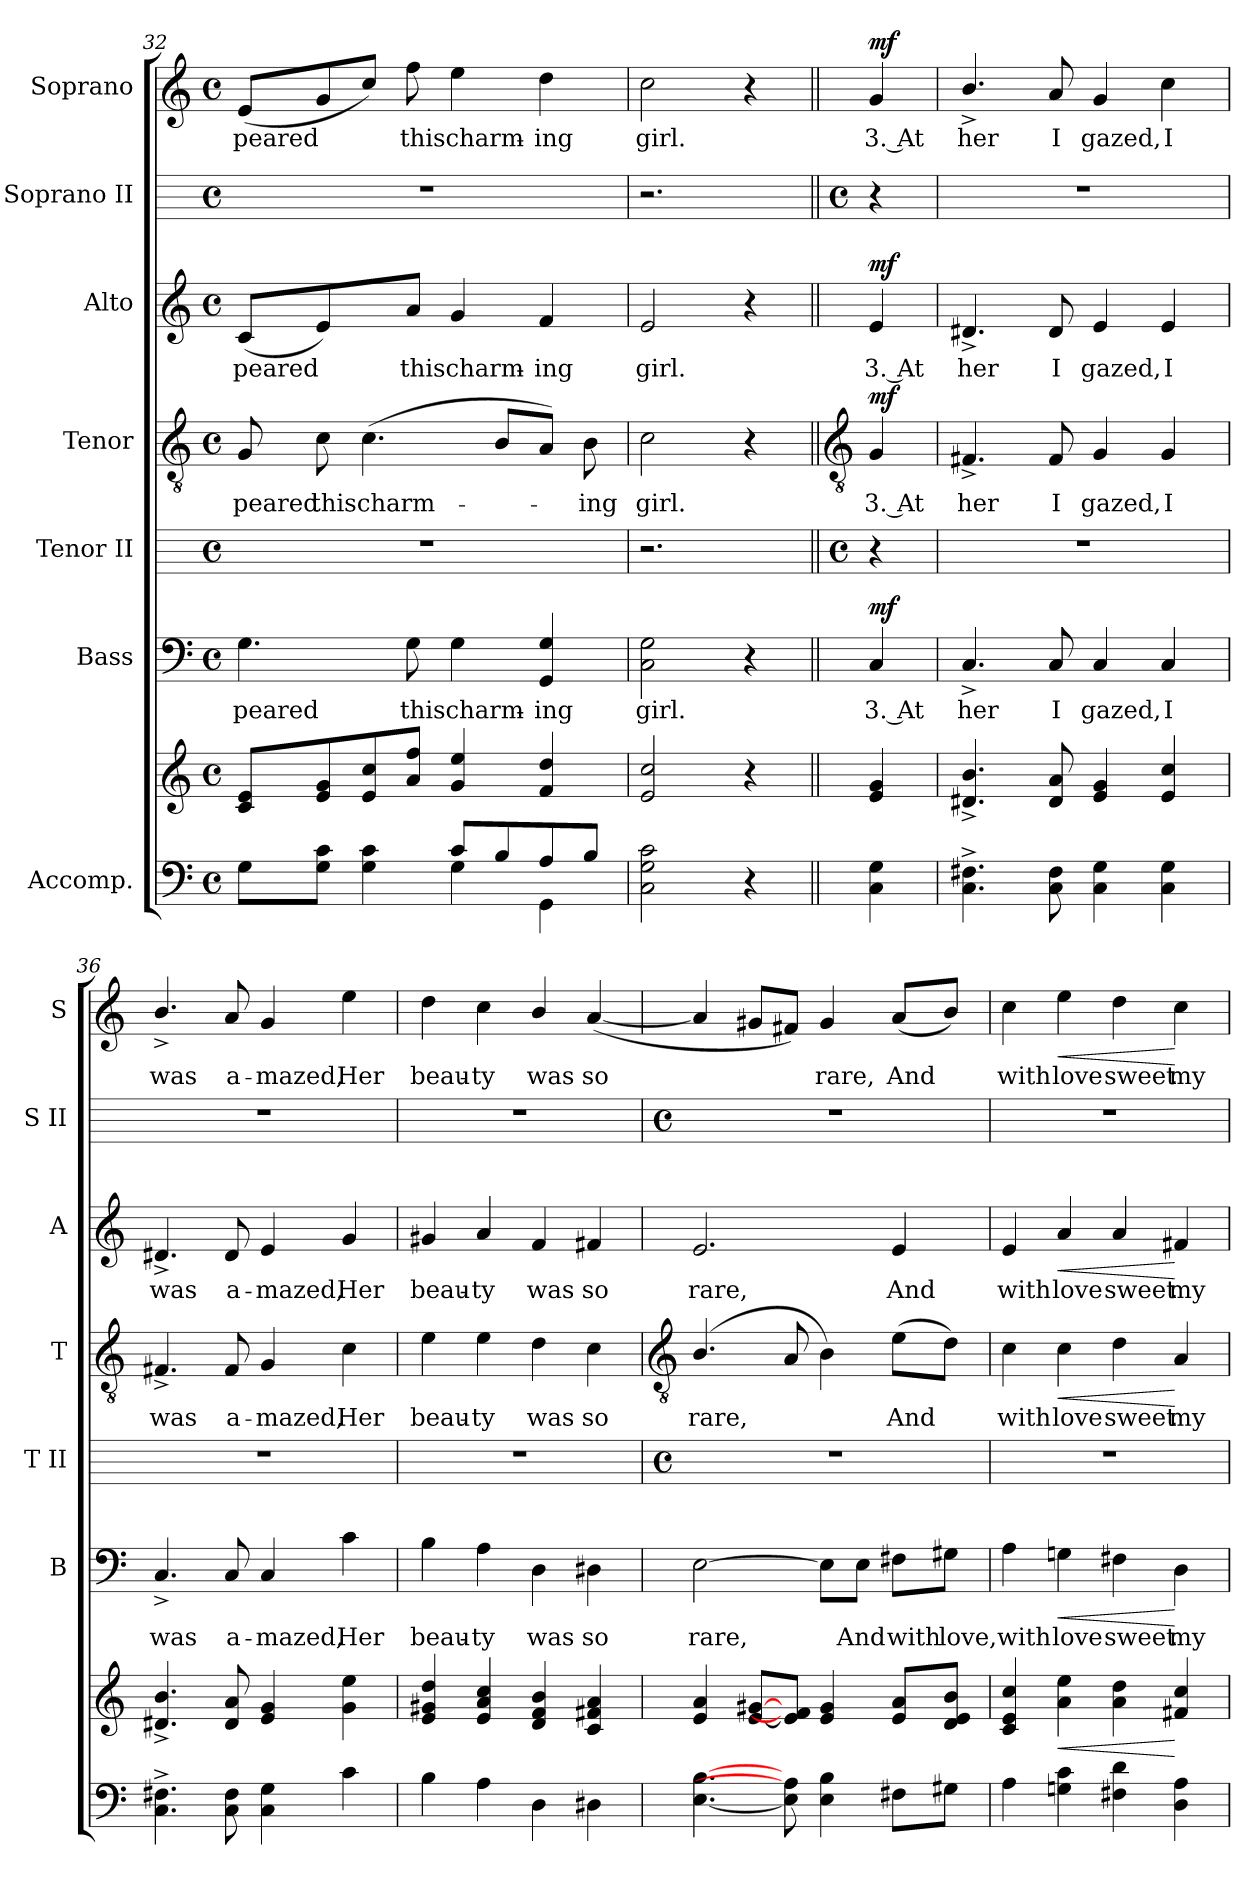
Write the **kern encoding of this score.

**kern	**kern	**dynam	**kern	**text	**dynam	**kern	**kern	**text	**dynam	**kern	**text	**dynam	**kern	**kern	**text	**dynam
*part7	*part7	*part7	*part6	*part6	*part6	*part5	*part4	*part4	*part4	*part3	*part3	*part3	*part2	*part1	*part1	*part1
*staff8	*staff7	*staff7/8	*staff6	*staff6	*staff6	*staff5	*staff4	*staff4	*staff4	*staff3	*staff3	*staff3	*staff2	*staff1	*staff1	*staff1
*I"Accomp.	*	*	*I"Bass	*	*	*I"Tenor II	*I"Tenor	*	*	*I"Alto	*	*	*I"Soprano II	*I"Soprano	*	*
*	*	*	*I'B	*	*	*I'T II	*I'T	*	*	*I'A	*	*	*I'S II	*I'S	*	*
*clefF4	*clefG2	*	*clefF4	*	*	*	*clefGv2	*	*	*clefG2	*	*	*	*clefG2	*	*
*k[]	*k[]	*	*k[]	*	*	*	*k[]	*	*	*k[]	*	*	*	*k[]	*	*
*C:	*C:	*	*C:	*	*	*	*C:	*	*	*C:	*	*	*	*C:	*	*
*M4/4	*M4/4	*	*M4/4	*	*	*M4/4	*M4/4	*	*	*M4/4	*	*	*M4/4	*M4/4	*	*
*met(c)	*met(c)	*	*met(c)	*	*	*met(c)	*met(c)	*	*	*met(c)	*	*	*met(c)	*met(c)	*	*
=32	=32	=32	=32	=32	=32	=32	=32	=32	=32	=32	=32	=32	=32	=32	=32	=32
*^	*^	*	*	*	*	*	*	*	*	*	*	*	*	*	*	*
!	!	!	!	!	!	!LO:LY:b	!	!	!	!LO:LY:b	!	!	!LO:LY:b	!	!	!	!LO:LY:b	!
2ryy	8GL	8c 8eL	1ryy	.	4.G	-peared	.	1r	8G	-peared	.	(<8cL	-peared	.	1r	(<8eL	-peared	.
!	!	!	!	!	!	!	!	!	!	!LO:LY:b	!	!	!	!	!	!	!	!
.	8G 8cJ	8e 8g	.	.	.	.	.	.	8c	this	.	4e)	.	.	.	8g	.	.
!	!	!	!	!	!	!	!	!	!	!LO:LY:b	!	!	!	!	!	!	!	!
.	4G 4c	8e 8cc	.	.	.	.	.	.	(<4.c	charm-	.	.	.	.	.	8ccJ)	.	.
!	!	!	!	!	!	!LO:LY:b	!	!	!	!	!	!	!LO:LY:b	!	!	!	!LO:LY:b	!
.	.	8a 8ffJ	.	.	8G	this	.	.	.	.	.	8aJ	this	.	.	8ff	this	.
!	!	!	!	!	!	!LO:LY:b	!	!	!	!	!	!	!LO:LY:b	!	!	!	!LO:LY:b	!
8c/L	4G	4g 4ee	.	.	4G	charm-	.	.	.	.	.	4g	charm-	.	.	4ee	charm-	.
8B/	.	.	.	.	.	.	.	.	8BL	.	.	.	.	.	.	.	.	.
!	!	!	!	!	!	!LO:LY:b	!	!	!	!	!	!	!LO:LY:b	!	!	!	!LO:LY:b	!
8A/	4GG\	4f 4dd	.	.	4GG 4G	-ing	.	.	8AJ)	.	.	4f	-ing	.	.	4dd	-ing	.
!	!	!	!	!	!	!	!	!	!	!LO:LY:b	!	!	!	!	!	!	!	!
8B/J	.	.	.	.	.	.	.	.	8B	ing	.	.	.	.	.	.	.	.
=33	=33	=33	=33	=33	=33	=33	=33	=33	=33	=33	=33	=33	=33	=33	=33	=33	=33	=33
!	!	!	!	!	!	!LO:LY:b	!	!	!	!LO:LY:b	!	!	!LO:LY:b	!	!	!	!LO:LY:b	!
2.ryy	2C 2G 2c	2e 2cc	2.ryy	.	2C 2G	girl.	.	2.r	2c	girl.	.	2e	girl.	.	2.r	2cc	girl.	.
.	4r	4r	.	.	4r	.	.	.	4r	.	.	4r	.	.	.	4r	.	.
*v	*v	*	*	*	*	*	*	*	*	*	*	*	*	*	*	*	*	*
*	*v	*v	*	*	*	*	*	*	*	*	*	*	*	*	*	*	*
!!LO:LB:g=z
=34||	=34||	=34||	=34||	=34||	=34||	=34||	=34||	=34||	=34||	=34||	=34||	=34||	=34||	=34||	=34||	=34||
*	*	*	*	*	*	*	*clefGv2	*	*	*	*	*	*	*	*	*
*	*	*	*	*	*	*M4/4	*	*	*	*	*	*	*M4/4	*	*	*
*	*	*	*	*	*	*met(c)	*	*	*	*	*	*	*met(c)	*	*	*
*^	*	*	*	*	*	*	*	*	*	*	*	*	*	*	*	*
!	!	!	!LO:DY:b=2	!	!LO:LY:b	!	!	!	!LO:LY:b	!	!	!LO:LY:b	!	!	!	!LO:LY:b	!
!	!	!	!LO:DY:n=1:b	!	!	!LO:DY:b	!	!	!	!LO:DY:b	!	!	!LO:DY:b	!	!	!	!LO:DY:b
*v	*v	*	*	*	*	*	*	*	*	*	*	*	*	*	*	*	*
4C 4G	4e 4g	mf mf	4C	3. At	mf	4r	4G	3. At	mf	4e	3. At	mf	4r	4g	3. At	mf
=35	=35	=35	=35	=35	=35	=35	=35	=35	=35	=35	=35	=35	=35	=35	=35	=35
!	!	!	!	!LO:LY:b	!	!	!	!LO:LY:b	!	!	!LO:LY:b	!	!	!	!LO:LY:b	!
4.C^ 4.F#X^	4.d#X/^ 4.b/^	.	4.C^	her	.	1r	4.F#X^	her	.	4.d#X^	her	.	1r	4.b^/	her	.
!	!	!	!	!LO:LY:b	!	!	!	!LO:LY:b	!	!	!LO:LY:b	!	!	!	!LO:LY:b	!
8C 8F#	8d# 8a	.	8C	I	.	.	8F#	I	.	8d#	I	.	.	8a	I	.
!	!	!	!	!LO:LY:b	!	!	!	!LO:LY:b	!	!	!LO:LY:b	!	!	!	!LO:LY:b	!
4C 4G	4e 4g	.	4C	gazed,	.	.	4G	gazed,	.	4e	gazed,	.	.	4g	gazed,	.
!	!	!	!	!LO:LY:b	!	!	!	!LO:LY:b	!	!	!LO:LY:b	!	!	!	!LO:LY:b	!
4C 4G	4e 4cc	.	4C	I	.	.	4G	I	.	4e	I	.	.	4cc	I	.
=36	=36	=36	=36	=36	=36	=36	=36	=36	=36	=36	=36	=36	=36	=36	=36	=36
!	!	!	!	!LO:LY:b	!	!	!	!LO:LY:b	!	!	!LO:LY:b	!	!	!	!LO:LY:b	!
4.C^ 4.F#X^	4.d#X/^ 4.b/^	.	4.C^	was	.	1r	4.F#X^	was	.	4.d#X^	was	.	1r	4.b^/	was	.
!	!	!	!	!LO:LY:b	!	!	!	!LO:LY:b	!	!	!LO:LY:b	!	!	!	!LO:LY:b	!
8C 8F#	8d# 8a	.	8C	a-	.	.	8F#	a-	.	8d#	a-	.	.	8a	a-	.
!	!	!	!	!LO:LY:b	!	!	!	!LO:LY:b	!	!	!LO:LY:b	!	!	!	!LO:LY:b	!
4C 4G	4e 4g	.	4C	-mazed,	.	.	4G	-mazed,	.	4e	-mazed,	.	.	4g	-mazed,	.
!	!	!	!	!LO:LY:b	!	!	!	!LO:LY:b	!	!	!LO:LY:b	!	!	!	!LO:LY:b	!
4c	4g 4ee	.	4c	Her	.	.	4c	Her	.	4g	Her	.	.	4ee	Her	.
=37	=37	=37	=37	=37	=37	=37	=37	=37	=37	=37	=37	=37	=37	=37	=37	=37
!	!	!	!	!LO:LY:b	!	!	!	!LO:LY:b	!	!	!LO:LY:b	!	!	!	!LO:LY:b	!
4B	4e 4g#X 4dd	.	4B	beau-	.	1r	4e	beau-	.	4g#X	beau-	.	1r	4dd	beau-	.
!	!	!	!	!LO:LY:b	!	!	!	!LO:LY:b	!	!	!LO:LY:b	!	!	!	!LO:LY:b	!
4A	4e 4a 4cc	.	4A	-ty	.	.	4e	-ty	.	4a	-ty	.	.	4cc	-ty	.
!	!	!	!	!LO:LY:b	!	!	!	!LO:LY:b	!	!	!LO:LY:b	!	!	!	!LO:LY:b	!
4D	4d/ 4f/ 4b/	.	4D	was	.	.	4d	was	.	4f	was	.	.	4b/	was	.
!	!	!	!	!LO:LY:b	!	!	!	!LO:LY:b	!	!	!LO:LY:b	!	!	!	!LO:LY:b	!
4D#X	4c 4f#X 4a	.	4D#X	so	.	.	4c	so	.	4f#X	so	.	.	(<[4a	so	.
!!LO:LB:g=z
=38	=38	=38	=38	=38	=38	=38	=38	=38	=38	=38	=38	=38	=38	=38	=38	=38
*	*	*	*	*	*	*	*clefGv2	*	*	*	*	*	*	*	*	*
*	*	*	*	*	*	*M4/4	*	*	*	*	*	*	*M4/4	*	*	*
*	*	*	*	*	*	*met(c)	*	*	*	*	*	*	*met(c)	*	*	*
!	!	!	!	!LO:LY:b	!	!	!	!LO:LY:b	!	!	!LO:LY:b	!	!	!	!	!
[4.E [4.B	4e 4a	.	[2E	rare,	.	1r	(<4.B/	rare,	.	2.e	rare,	.	1r	4a]	.	.
.	[8e [8g#XL	.	.	.	.	.	.	.	.	.	.	.	.	8g#XL	.	.
8E] 8A]	8e] 8f#]J	.	.	.	.	.	8A	.	.	.	.	.	.	8f#XJ)	.	.
!	!	!	!	!	!	!	!	!	!	!	!	!	!	!	!LO:LY:b	!
4E 4B	4e 4g#	.	8E\L]	.	.	.	4B)	.	.	.	.	.	.	4g#	rare,	.
!	!	!	!	!LO:LY:b	!	!	!	!	!	!	!	!	!	!	!	!
.	.	.	8E\J	And	.	.	.	.	.	.	.	.	.	.	.	.
!	!	!	!	!LO:LY:b	!	!	!	!LO:LY:b	!	!	!LO:LY:b	!	!	!	!LO:LY:b	!
8F#XL	8e 8aL	.	8F#X\L	with	.	.	(>8eL	And	.	4e	And	.	.	(<8aL	And	.
!	!	!	!	!LO:LY:b	!	!	!	!	!	!	!	!	!	!	!	!
8G#XJ	8d 8e 8bJ	.	8G#X\J	love,	.	.	8dJ)	.	.	.	.	.	.	8bJ)	.	.
=39	=39	=39	=39	=39	=39	=39	=39	=39	=39	=39	=39	=39	=39	=39	=39	=39
!	!	!	!	!LO:LY:b	!	!	!	!LO:LY:b	!	!	!LO:LY:b	!	!	!	!LO:LY:b	!
4A	4c 4e 4cc	.	4A	with	.	1r	4c	with	.	4e	with	.	1r	4cc	with	.
!	!	!LO:HP:b	!	!LO:LY:b	!LO:HP:b	!	!	!LO:LY:b	!LO:HP:b	!	!LO:LY:b	!LO:HP:b	!	!	!LO:LY:b	!LO:HP:b
4Gn 4c	4a 4ee	<	4Gn	love	<	.	4c	love	<	4a	love	<	.	4ee	love	<
!	!	!	!	!LO:LY:b	!	!	!	!LO:LY:b	!	!	!LO:LY:b	!	!	!	!LO:LY:b	!
4F#X 4d	4a 4dd	.	4F#X	sweet	.	.	4d	sweet	.	4a	sweet	.	.	4dd	sweet	.
!	!	!	!	!LO:LY:b	!	!	!	!LO:LY:b	!	!	!LO:LY:b	!	!	!	!LO:LY:b	!
4D 4A	4f#X 4cc	[	4D	my	[	.	4A	my	[	4f#X	my	[	.	4cc	my	[
=	=	=	=	=	=	=	=	=	=	=	=	=	=	=	=	=
*-	*-	*-	*-	*-	*-	*-	*-	*-	*-	*-	*-	*-	*-	*-	*-	*-
